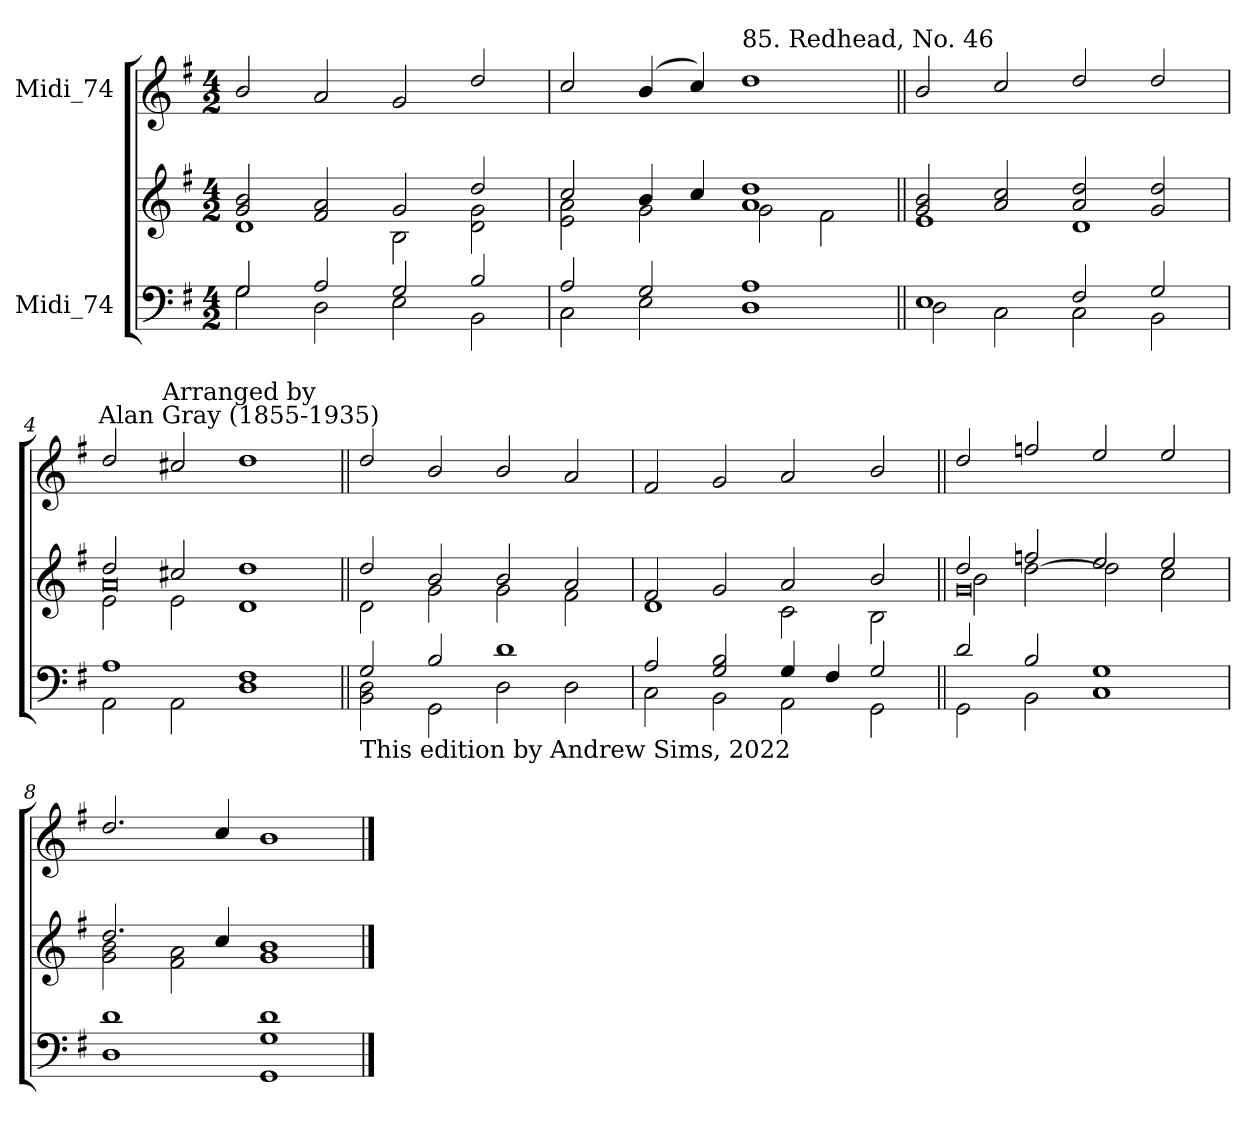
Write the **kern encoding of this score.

**kern	**kern	**kern
*part2	*part2	*part1
*staff3	*staff2	*staff1
*I"Midi_74	*	*I"Midi_74
*clefF4	*clefG2	*clefG2
*k[f#]	*k[f#]	*k[f#]
*G:	*G:	*G:
*M4/2	*M4/2	*M4/2
=1	=1	=1
*^	*^	*^
*	*^	*	*^	*	*
2G/	0ryy	2G\	2g/ 2b/	0ryy	1d\	2b/	0ryy
2A/	.	2D\	2f#/ 2a/	.	.	2a	.
2G/	.	2E\	2g/	.	2B\	2g	.
2B/	.	2BB\	2dd/	.	2d\ 2g\	2dd	.
=2	=2	=2	=2	=2	=2	=2	=2
2A/	0ryy	2C\	2cc/	0ryy	2e\ 2a\	2cc	0ryy
2G/	.	2E\	4b/	.	2g\	(>4b	.
.	.	.	4cc/	.	.	4cc)	.
!	!	!	!	!	!	!LO:TX:a:t=85. Redhead, No. 46	!
1A/	.	1D\	1a/ 1dd/	.	2g\	1dd	.
.	.	.	.	.	2f#\	.	.
=3||	=3||	=3||	=3||	=3||	=3||	=3||	=3||
1E/	0ryy	2D\	2g/ 2b/	0ryy	1e\	2b	0ryy
.	.	2C\	2a/ 2cc/	.	.	2cc	.
2F#/	.	2C\	2a/ 2dd/	.	1d\	2dd	.
2G/	.	2BB\	2g/ 2dd/	.	.	2dd	.
=4	=4	=4	=4	=4	=4	=4	=4
1A/	0ryy	2AA\	2dd/	0a\	2e\	2dd	0ryy
.	.	2AA\	2cc#X/	.	2e\	2cc#X	.
!	!	!	!	!	!	!LO:TX:a:cj:t=Arranged by\nAlan Gray (1855-1935)	!
1F#/	.	1D\	1dd/	.	1d\	1dd	.
!!LO:LB:g=z	!!
=5||	=5||	=5||	=5||	=5||	=5||	=5||	=5||
!LO:TX:b:t=This edition by Andrew Sims, 2022	!	!	!	!	!	!	!
2G/	0ryy	2BB\ 2D\	2dd/	0ryy	2d\	2dd	0ryy
2B/	.	2GG\	2b/	.	2g\	2b	.
1d/	.	2D\	2b/	.	2g\	2b	.
.	.	2D\	2a/	.	2f#\	2a	.
=6	=6	=6	=6	=6	=6	=6	=6
2A/	0ryy	2C\	2f#/	0ryy	1d\	2f#	0ryy
2G/ 2B/	.	2BB\	2g/	.	.	2g	.
4G/	.	2AA\	2a/	.	2c\	2a	.
4F#/	.	.	.	.	.	.	.
2G/	.	2GG\	2b/	.	2B\	2b	.
=7||	=7||	=7||	=7||	=7||	=7||	=7||	=7||
2d/	0ryy	2GG\	2dd/	0g\	2b\	2dd	0ryy
2B/	.	2BB\	2ffn/	.	[2dd\	2ffn	.
1G/	.	1C\	2ee/	.	2dd\]	2ee	.
.	.	.	2ee/	.	2cc\	2ee	.
=8	=8	=8	=8	=8	=8	=8	=8
1d/	0ryy	1D\	2.dd/	0ryy	2g\ 2b\	2.dd	0ryy
.	.	.	.	.	2f#\ 2a\	.	.
.	.	.	4cc/	.	.	4cc	.
1G/ 1d/	.	1GG\	1b/	.	1g\	1b	.
*v	*v	*v	*	*	*	*v	*v
*	*v	*v	*v	*
==	==	==
*-	*-	*-
